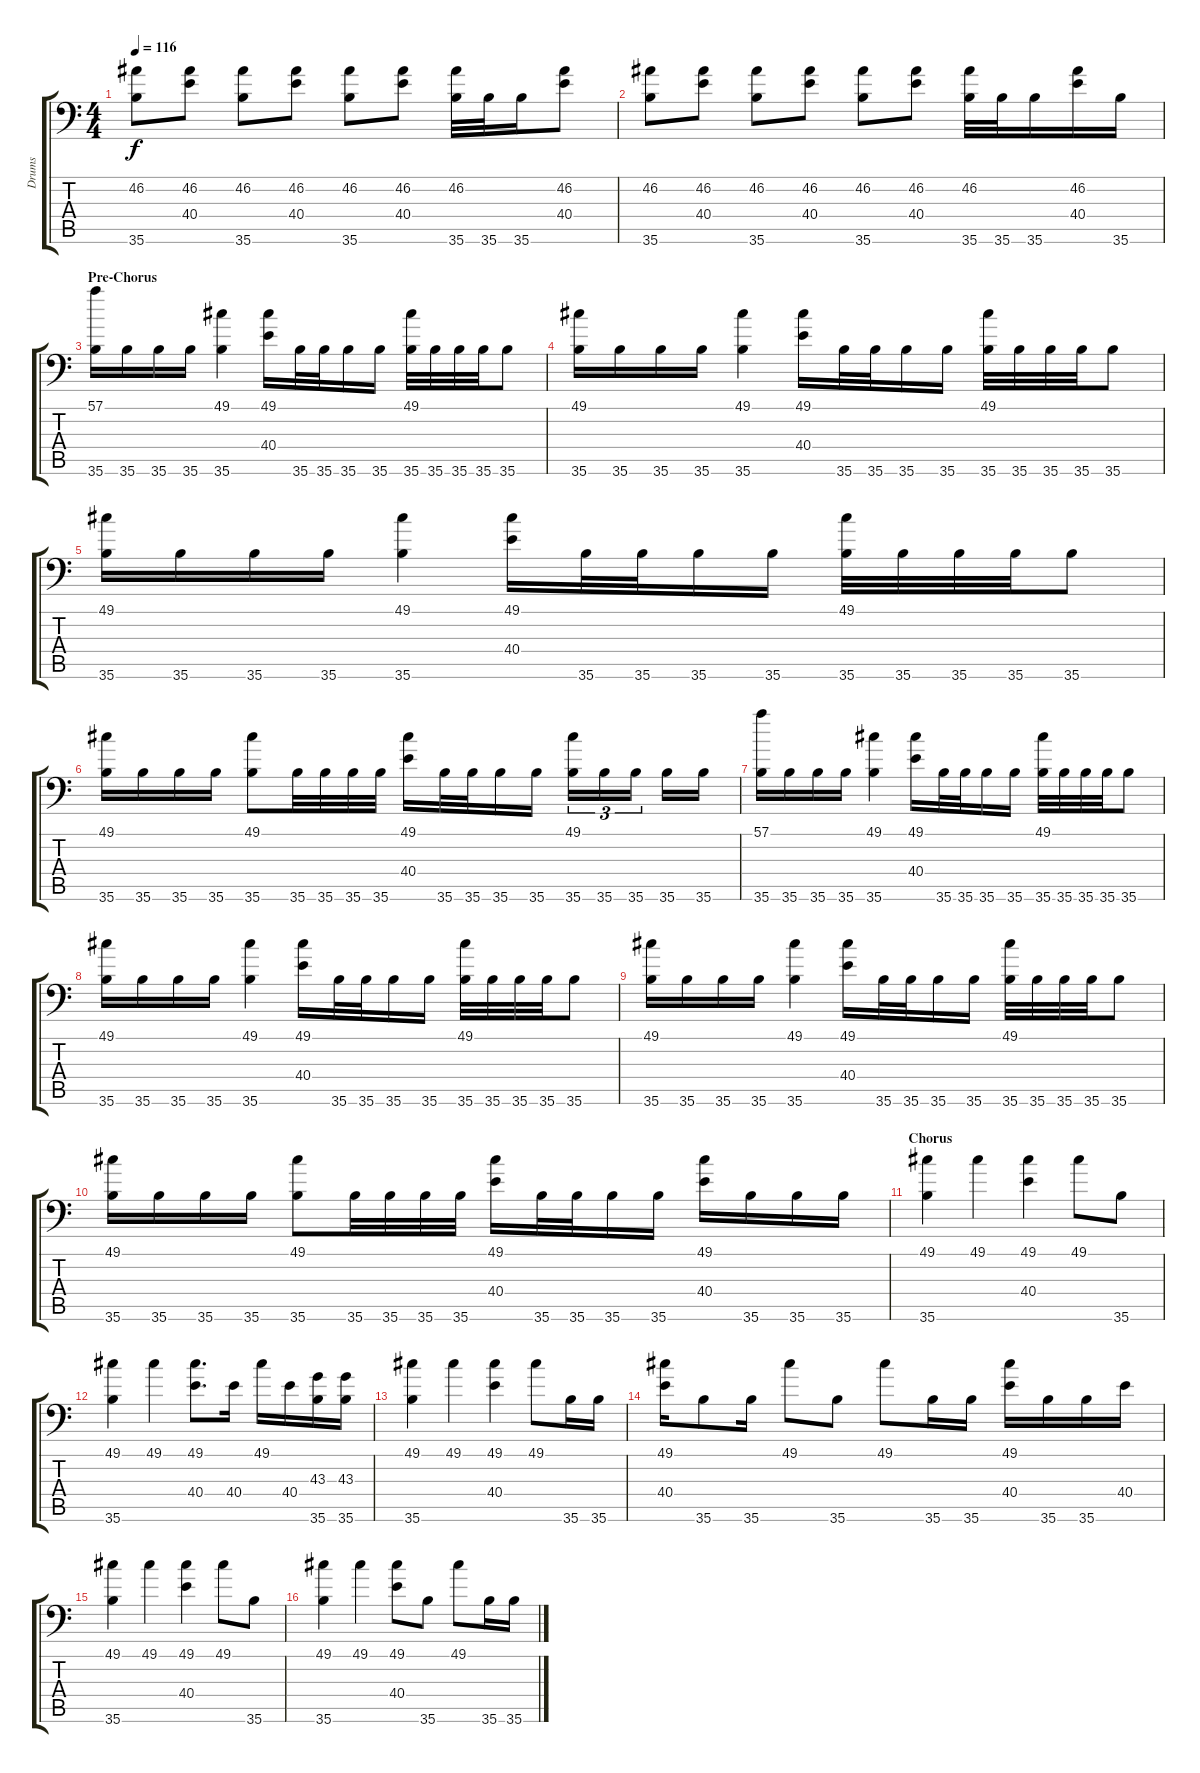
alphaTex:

\track ("Drums" "Drums") {instrument acousticgrandpiano}
\staff {score tabs}
\tuning (C-1 C-1 C-1 C-1 C-1 C-1) {hide}
\ts (4 4)
\tempo 116
\clef f4
\ks c
(46.2 35.6).8{dy f} (46.2 40.4).8 (46.2 35.6).8 (46.2 40.4).8 (46.2 35.6).8 (46.2 40.4).8 (46.2 35.6).32 35.6.32 35.6.16 (46.2 40.4).8 |
(46.2 35.6).8 (46.2 40.4).8 (46.2 35.6).8 (46.2 40.4).8 (46.2 35.6).8 (46.2 40.4).8 (46.2 35.6).32 35.6.32 35.6.16 (46.2 40.4).16 35.6.16 |
\section ("" "Pre-Chorus")
(57.1 35.6).16 35.6.16 35.6.16 35.6.16 (49.1 35.6).4 (49.1 40.4).16 35.6.32 35.6.32 35.6.16 35.6.16 (49.1 35.6).32 35.6.32 35.6.32 35.6.32 35.6.8 |
(49.1 35.6).16 35.6.16 35.6.16 35.6.16 (49.1 35.6).4 (49.1 40.4).16 35.6.32 35.6.32 35.6.16 35.6.16 (49.1 35.6).32 35.6.32 35.6.32 35.6.32 35.6.8 |
(49.1 35.6).16 35.6.16 35.6.16 35.6.16 (49.1 35.6).4 (49.1 40.4).16 35.6.32 35.6.32 35.6.16 35.6.16 (49.1 35.6).32 35.6.32 35.6.32 35.6.32 35.6.8 |
(49.1 35.6).16 35.6.16 35.6.16 35.6.16 (49.1 35.6).8 35.6.32 35.6.32 35.6.32 35.6.32 (49.1 40.4).16 35.6.32 35.6.32 35.6.16 35.6.16 (49.1 35.6).16{tu (3 2)} 35.6.16{tu (3 2)} 35.6.16{tu (3 2) beam splitsecondary} 35.6.16 35.6.16 |
(57.1 35.6).16 35.6.16 35.6.16 35.6.16 (49.1 35.6).4 (49.1 40.4).16 35.6.32 35.6.32 35.6.16 35.6.16 (49.1 35.6).32 35.6.32 35.6.32 35.6.32 35.6.8 |
(49.1 35.6).16 35.6.16 35.6.16 35.6.16 (49.1 35.6).4 (49.1 40.4).16 35.6.32 35.6.32 35.6.16 35.6.16 (49.1 35.6).32 35.6.32 35.6.32 35.6.32 35.6.8 |
(49.1 35.6).16 35.6.16 35.6.16 35.6.16 (49.1 35.6).4 (49.1 40.4).16 35.6.32 35.6.32 35.6.16 35.6.16 (49.1 35.6).32 35.6.32 35.6.32 35.6.32 35.6.8 |
(49.1 35.6).16 35.6.16 35.6.16 35.6.16 (49.1 35.6).8 35.6.32 35.6.32 35.6.32 35.6.32 (49.1 40.4).16 35.6.32 35.6.32 35.6.16 35.6.16 (49.1 40.4).16 35.6.16 35.6.16 35.6.16 |
\section ("" "Chorus")
(49.1 35.6).4 49.1.4 (49.1 40.4).4 49.1.8 35.6.8 |
(49.1 35.6).4 49.1.4 (49.1 40.4).8{d} 40.4.16 49.1.16 40.4.16 (43.3 35.6).16 (43.3 35.6).16 |
(49.1 35.6).4 49.1.4 (49.1 40.4).4 49.1.8 35.6.16 35.6.16 |
(49.1 40.4).16 35.6.8 35.6.16 49.1.8 35.6.8 49.1.8 35.6.16 35.6.16 (49.1 40.4).16 35.6.16 35.6.16 40.4.16 |
(49.1 35.6).4 49.1.4 (49.1 40.4).4 49.1.8 35.6.8 |
(49.1 35.6).4 49.1.4 (49.1 40.4).8 35.6.8 49.1.8 35.6.16 35.6.16
